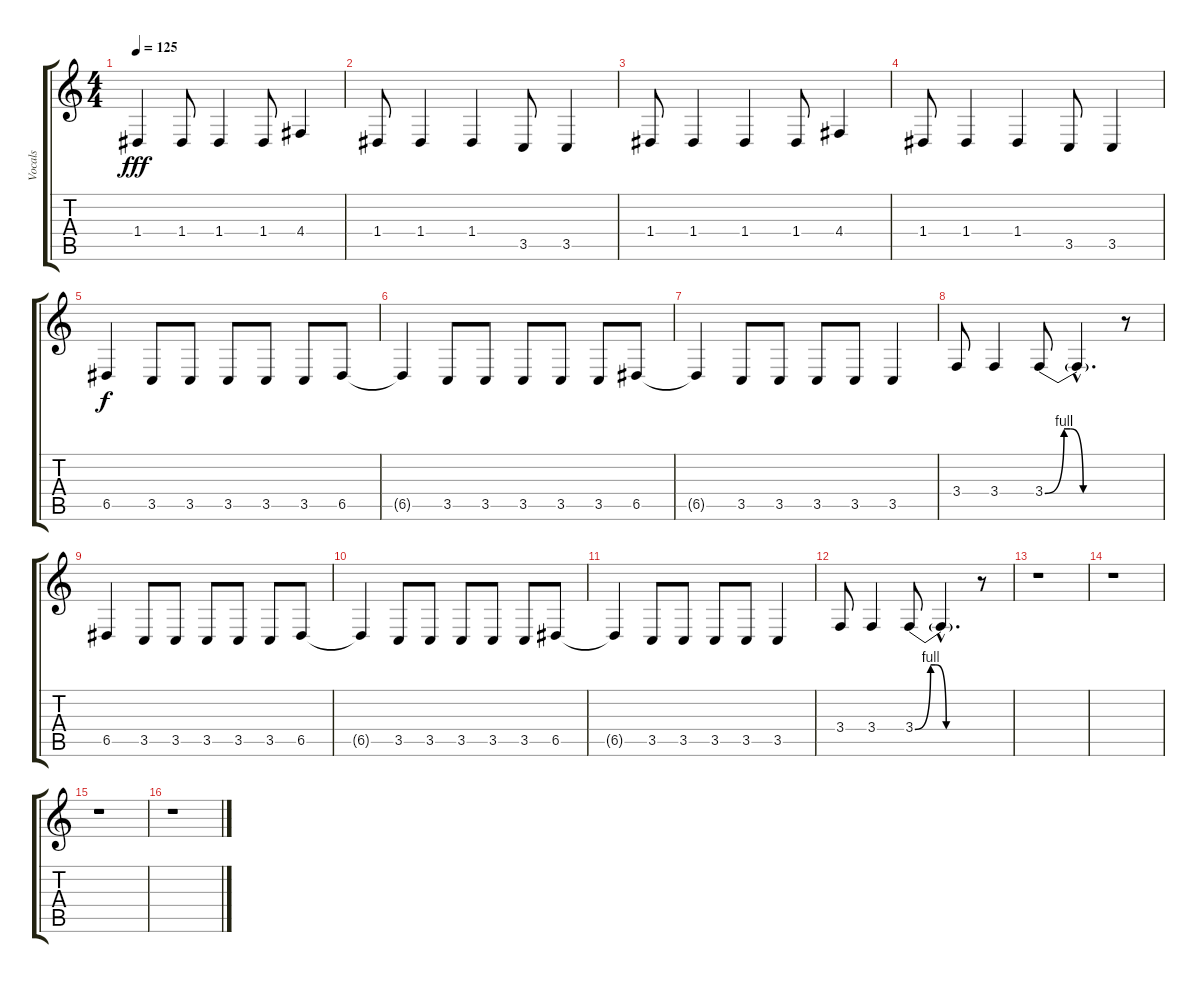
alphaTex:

\track ("Vocals" "Vocals") {instrument rockorgan}
\staff {score tabs}
\tuning (E4 B3 G3 D3 A2 E2) {hide}
\ts (4 4)
\tempo 125
\clef g2
\ks c
1.4.4{dy fff} 1.4.8 1.4.4 1.4.8 4.4.4 |
1.4.8 1.4.4 1.4.4 3.5.8 3.5.4 |
1.4.8 1.4.4 1.4.4 1.4.8 4.4.4 |
1.4.8 1.4.4 1.4.4 3.5.8 3.5.4 |
6.5.4{dy f} 3.5.8 3.5.8 3.5.8 3.5.8 3.5.8 6.5.8 |
6.5{t}.4 3.5.8 3.5.8 3.5.8 3.5.8 3.5.8 6.5.8 |
6.5{t}.4 3.5.8 3.5.8 3.5.8 3.5.8 3.5.4 |
3.4.8 3.4.4 3.4{be (custom 0 0 15 4 20 4 30 0 45 0 60 0)}.8 3.4{hac t}.4{d} r.8 |
6.5.4 3.5.8 3.5.8 3.5.8 3.5.8 3.5.8 6.5.8 |
6.5{t}.4 3.5.8 3.5.8 3.5.8 3.5.8 3.5.8 6.5.8 |
6.5{t}.4 3.5.8 3.5.8 3.5.8 3.5.8 3.5.4 |
3.4.8 3.4.4 3.4{be (custom 0 0 15 4 20 4 30 0 45 0 60 0)}.8 3.4{hac t}.4{d} r.8 |
r.1 |
r.1 |
r.1 |
r.1
